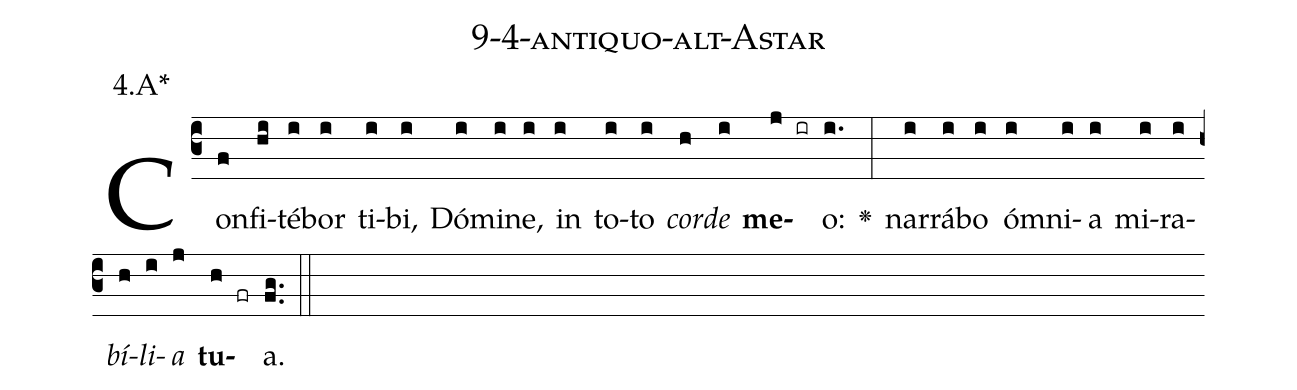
name: 9-4-antiquo-alt-Astar;
annotation: 4.A*;
%%
(c3)Con(f)fi(hi)té(i)bor(i) ti(i)bi,(i) Dó(i)mi(i)ne,(i) in(i) to(i)to(i) <i>cor</i>(h)<i>de</i>(i) <b>me</b>(j ir)o:(i.) <v>\greheightstar</v>(:) nar(i)rá(i)bo(i) óm(i)ni(i)a(i) mi(i)ra(i)<i>bí</i>(h)<i>li</i>(i)<i>a</i>(j) <b>tu</b>(h fr)a.(fg..) (::)


%E(i) u(h) o(i) u(j) a(h) e.(fg..) (::)
